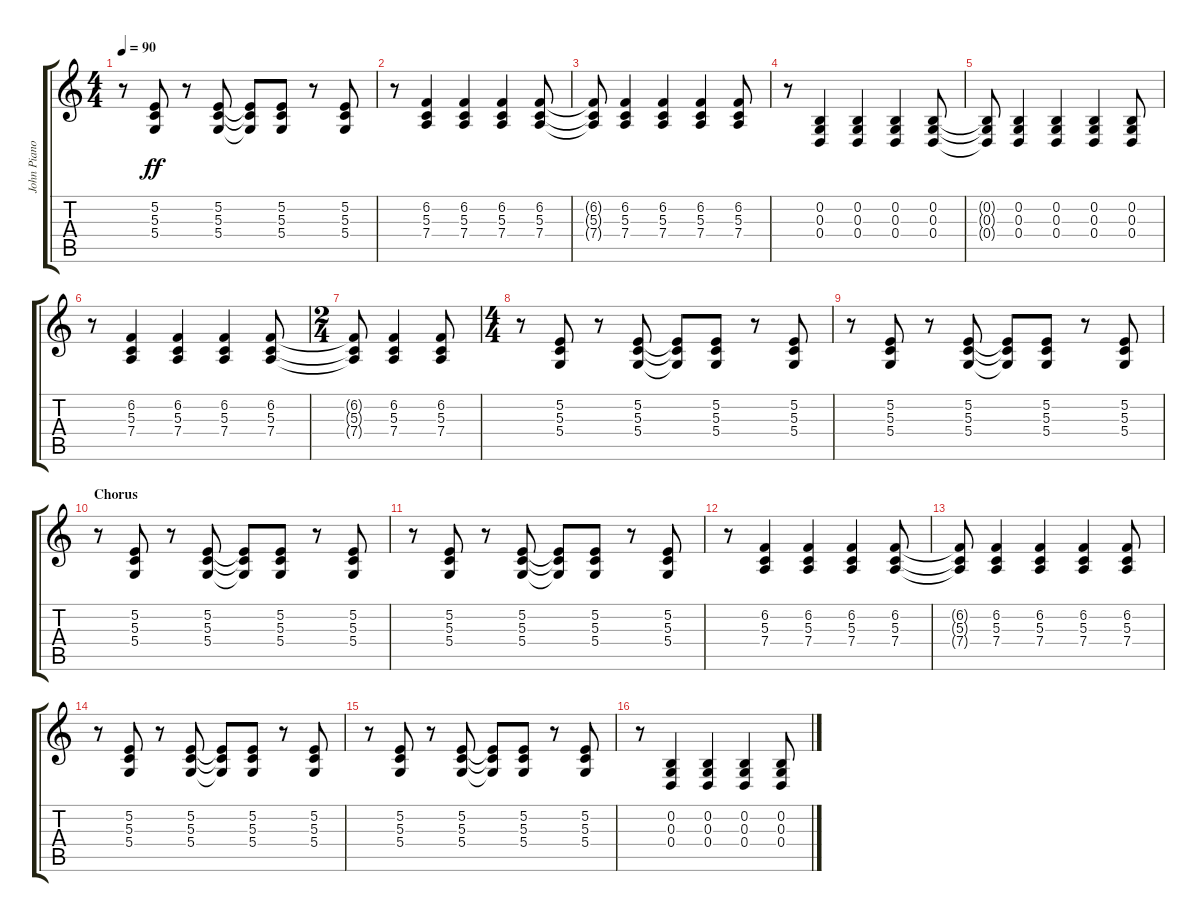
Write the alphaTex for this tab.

\track ("John Piano" "John Piano") {instrument honkytonkpiano}
\staff {score tabs}
\tuning (E4 B3 G3 D3 A2 E2) {hide}
\ts (4 4)
\tempo 90
\clef g2
\ks c
r.8{dy ff} (5.2 5.3 5.4).8 r.8 (5.2 5.3 5.4).8 (5.2{t} 5.3{t} 5.4{t}).8 (5.2 5.3 5.4).8 r.8 (5.2 5.3 5.4).8 |
r.8 (6.2 5.3 7.4).4 (6.2 5.3 7.4).4 (6.2 5.3 7.4).4 (6.2 5.3 7.4).8 |
(6.2{t} 5.3{t} 7.4{t}).8 (6.2 5.3 7.4).4 (6.2 5.3 7.4).4 (6.2 5.3 7.4).4 (6.2 5.3 7.4).8 |
r.8 (0.2 0.3 0.4).4 (0.2 0.3 0.4).4 (0.2 0.3 0.4).4 (0.2 0.3 0.4).8 |
(0.2{t} 0.3{t} 0.4{t}).8 (0.2 0.3 0.4).4 (0.2 0.3 0.4).4 (0.2 0.3 0.4).4 (0.2 0.3 0.4).8 |
r.8 (6.2 5.3 7.4).4 (6.2 5.3 7.4).4 (6.2 5.3 7.4).4 (6.2 5.3 7.4).8 |
\ts (2 4)
(6.2{t} 5.3{t} 7.4{t}).8 (6.2 5.3 7.4).4 (6.2 5.3 7.4).8 |
\ts (4 4)
r.8 (5.2 5.3 5.4).8 r.8 (5.2 5.3 5.4).8 (5.2{t} 5.3{t} 5.4{t}).8 (5.2 5.3 5.4).8 r.8 (5.2 5.3 5.4).8 |
r.8 (5.2 5.3 5.4).8 r.8 (5.2 5.3 5.4).8 (5.2{t} 5.3{t} 5.4{t}).8 (5.2 5.3 5.4).8 r.8 (5.2 5.3 5.4).8 |
\section ("" "Chorus")
r.8 (5.2 5.3 5.4).8 r.8 (5.2 5.3 5.4).8 (5.2{t} 5.3{t} 5.4{t}).8 (5.2 5.3 5.4).8 r.8 (5.2 5.3 5.4).8 |
r.8 (5.2 5.3 5.4).8 r.8 (5.2 5.3 5.4).8 (5.2{t} 5.3{t} 5.4{t}).8 (5.2 5.3 5.4).8 r.8 (5.2 5.3 5.4).8 |
r.8 (6.2 5.3 7.4).4 (6.2 5.3 7.4).4 (6.2 5.3 7.4).4 (6.2 5.3 7.4).8 |
(6.2{t} 5.3{t} 7.4{t}).8 (6.2 5.3 7.4).4 (6.2 5.3 7.4).4 (6.2 5.3 7.4).4 (6.2 5.3 7.4).8 |
r.8 (5.2 5.3 5.4).8 r.8 (5.2 5.3 5.4).8 (5.2{t} 5.3{t} 5.4{t}).8 (5.2 5.3 5.4).8 r.8 (5.2 5.3 5.4).8 |
r.8 (5.2 5.3 5.4).8 r.8 (5.2 5.3 5.4).8 (5.2{t} 5.3{t} 5.4{t}).8 (5.2 5.3 5.4).8 r.8 (5.2 5.3 5.4).8 |
r.8 (0.2 0.3 0.4).4 (0.2 0.3 0.4).4 (0.2 0.3 0.4).4 (0.2 0.3 0.4).8
